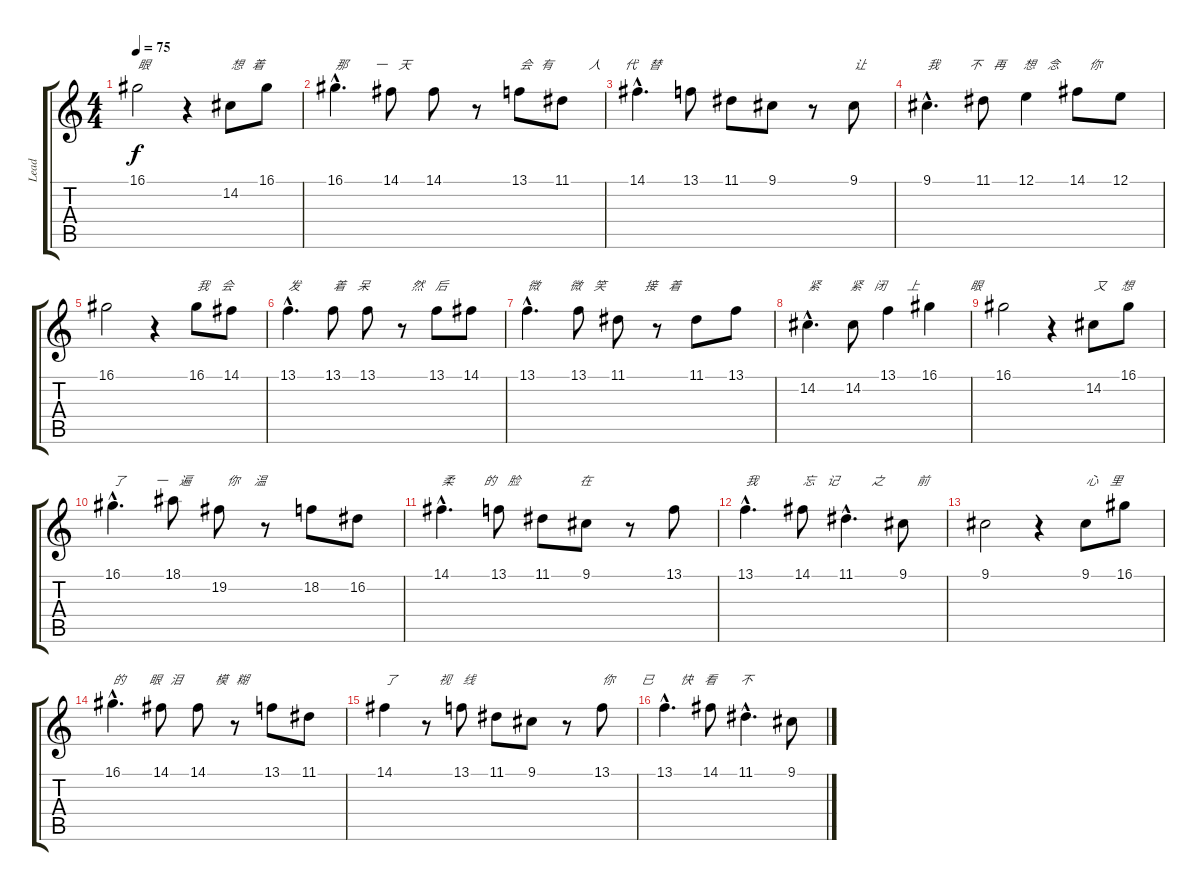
\track ("Lead" "Lead") {instrument panflute}
\staff {score tabs}
\tuning (E4 B3 G3 D3 A2 E2) {hide}
\ts (4 4)
\tempo 75
\clef g2
\ks c
16.1.2{txt "眼" dy f} r.4 14.2.8{txt "想   着"} 16.1.8 |
16.1{hac}.4{d txt "那         一    天 "} 14.1.8 14.1.8 r.8 13.1.8{txt "会   有            人        代    替 "} 11.1.8 |
14.1{hac}.4{d} 13.1.8 11.1.8 9.1.8 r.8 9.1.8{txt "让 "} |
9.1{hac}.4{d txt "我          不    再      想    念          你"} 11.1.8 12.1.4 14.1.8 12.1.8 |
16.1.2 r.4 16.1.8{txt "我    会"} 14.1.8 |
13.1{hac}.4{d txt "发           着    呆              然    后 "} 13.1.8 13.1.8 r.8 13.1.8 14.1.8 |
13.1{hac}.4{d txt "微          微    笑             接    着"} 13.1.8 11.1.8 r.8 11.1.8 13.1.8 |
14.2{hac}.4{d txt "紧          紧    闭       上                 眼"} 14.2.8 13.1.4 16.1.4 |
16.1.2 r.4 14.2.8{txt "又     想"} 16.1.8 |
16.1{hac}.4{d txt "了          一    遍            你     温 "} 18.1.8 19.2.8 r.8 18.2.8 16.2.8 |
14.1{hac}.4{d txt "柔          的    脸                    在        "} 13.1.8 11.1.8 9.1.8 r.8 13.1.8 |
13.1{hac}.4{d txt "我"} 14.1.8{txt "忘    记           之           前"} 11.1{hac}.4{d} 9.1.8 |
9.1.2 r.4 9.1.8{txt "心    里"} 16.1.8 |
16.1{hac}.4{d txt "的        眼   泪           模   糊"} 14.1.8 14.1.8 r.8 13.1.8 11.1.8 |
14.1.4{txt "了              视    线    "} r.8 13.1.8 11.1.8 9.1.8 r.8 13.1.8{txt "你         已         快    看        不  "} |
13.1{hac}.4{d} 14.1.8 11.1{hac}.4{d} 9.1.8
